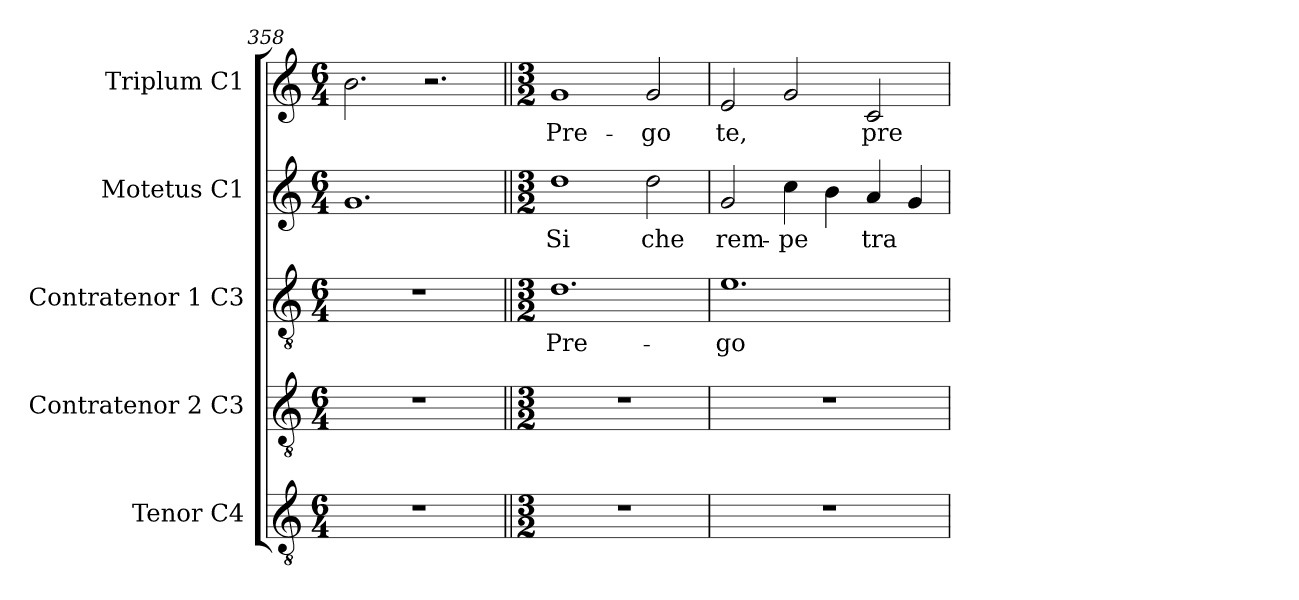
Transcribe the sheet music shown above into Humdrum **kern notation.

**kern	**kern	**kern	**text	**kern	**text	**kern	**text
*part5	*part4	*part3	*part3	*part2	*part2	*part1	*part1
*staff5	*staff4	*staff3	*staff3	*staff2	*staff2	*staff1	*staff1
*I"Tenor  C4	*I"Contratenor 2  C3	*I"Contratenor 1  C3	*	*I"Motetus  C1	*	*I"Triplum  C1	*
*I'T	*I'Ct2	*I'Ct1	*	*I'Mot	*	*I'Tr	*
*clefGv2	*clefGv2	*clefGv2	*	*clefG2	*	*clefG2	*
*k[]	*k[]	*k[]	*	*k[]	*	*k[]	*
*C:	*C:	*C:	*	*C:	*	*C:	*
*M6/4	*M6/4	*M6/4	*	*M6/4	*	*M6/4	*
=358	=358	=358	=358	=358	=358	=358	=358
!	!	!	!	!	!LO:LY:b:cj	!	!LO:LY:b:cj
1.r	1.r	1.r	.	1.g	--	2.b\	.
.	.	.	.	.	.	2.r	.
=359||	=359||	=359||	=359||	=359||	=359||	=359||	=359||
*M3/2	*M3/2	*M3/2	*	*M3/2	*	*M3/2	*
!	!	!	!LO:LY:b:cj	!	!LO:LY:b:cj	!	!LO:LY:b:cj
1.r	1.r	1.d	Pre-	1dd	-Si	1g	Pre-
!	!	!	!	!	!LO:LY:b:cj	!	!LO:LY:b:cj
.	.	.	.	2dd\	che	2g/	-go
=360	=360	=360	=360	=360	=360	=360	=360
!	!	!	!LO:LY:b:cj	!	!LO:LY:b:cj	!	!LO:LY:b:cj
1.r	1.r	1.e	-go	2g/	rem-	2e/	te,
!	!	!	!	!	!LO:LY:b:cj	!	!LO:LY:b:cj
.	.	.	.	4cc\	-pe-	2g/	.
!	!	!	!	!	!LO:LY:b:cj	!	!
.	.	.	.	4b\	--	.	.
!	!	!	!	!	!LO:LY:b:cj	!	!LO:LY:b:cj
.	.	.	.	4a/	-tra-	2c/	pre-
!	!	!	!	!	!LO:LY:b:cj	!	!
.	.	.	.	4g/	--	.	.
=	=	=	=	=	=	=	=
*-	*-	*-	*-	*-	*-	*-	*-
